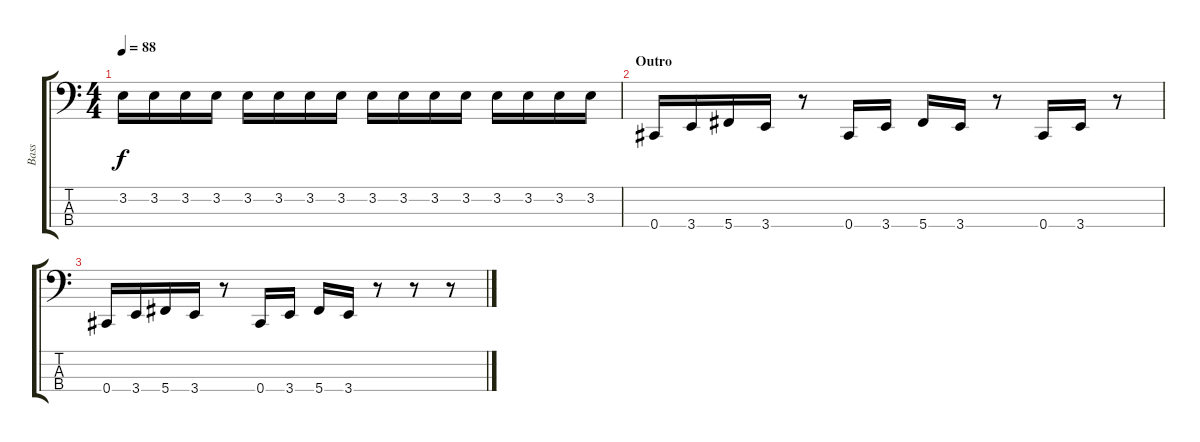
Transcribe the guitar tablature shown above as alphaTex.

\track ("Bass" "Bass") {instrument electricbassfinger}
\staff {score tabs}
\tuning (Gb2 Db2 Ab1 Db1) {hide}
\ts (4 4)
\tempo 88
\clef f4
\ks c
3.2.16{dy f} 3.2.16 3.2.16 3.2.16 3.2.16 3.2.16 3.2.16 3.2.16 3.2.16 3.2.16 3.2.16 3.2.16 3.2.16 3.2.16 3.2.16 3.2.16 |
\section ("" "Outro")
0.4.16{instrument electricbassfinger} 3.4.16 5.4.16 3.4.16 r.8 0.4.16 3.4.16 5.4.16 3.4.16 r.8 0.4.16 3.4.16 r.8 |
0.4.16 3.4.16 5.4.16 3.4.16 r.8 0.4.16 3.4.16 5.4.16 3.4.16 r.8 r.8 r.8
